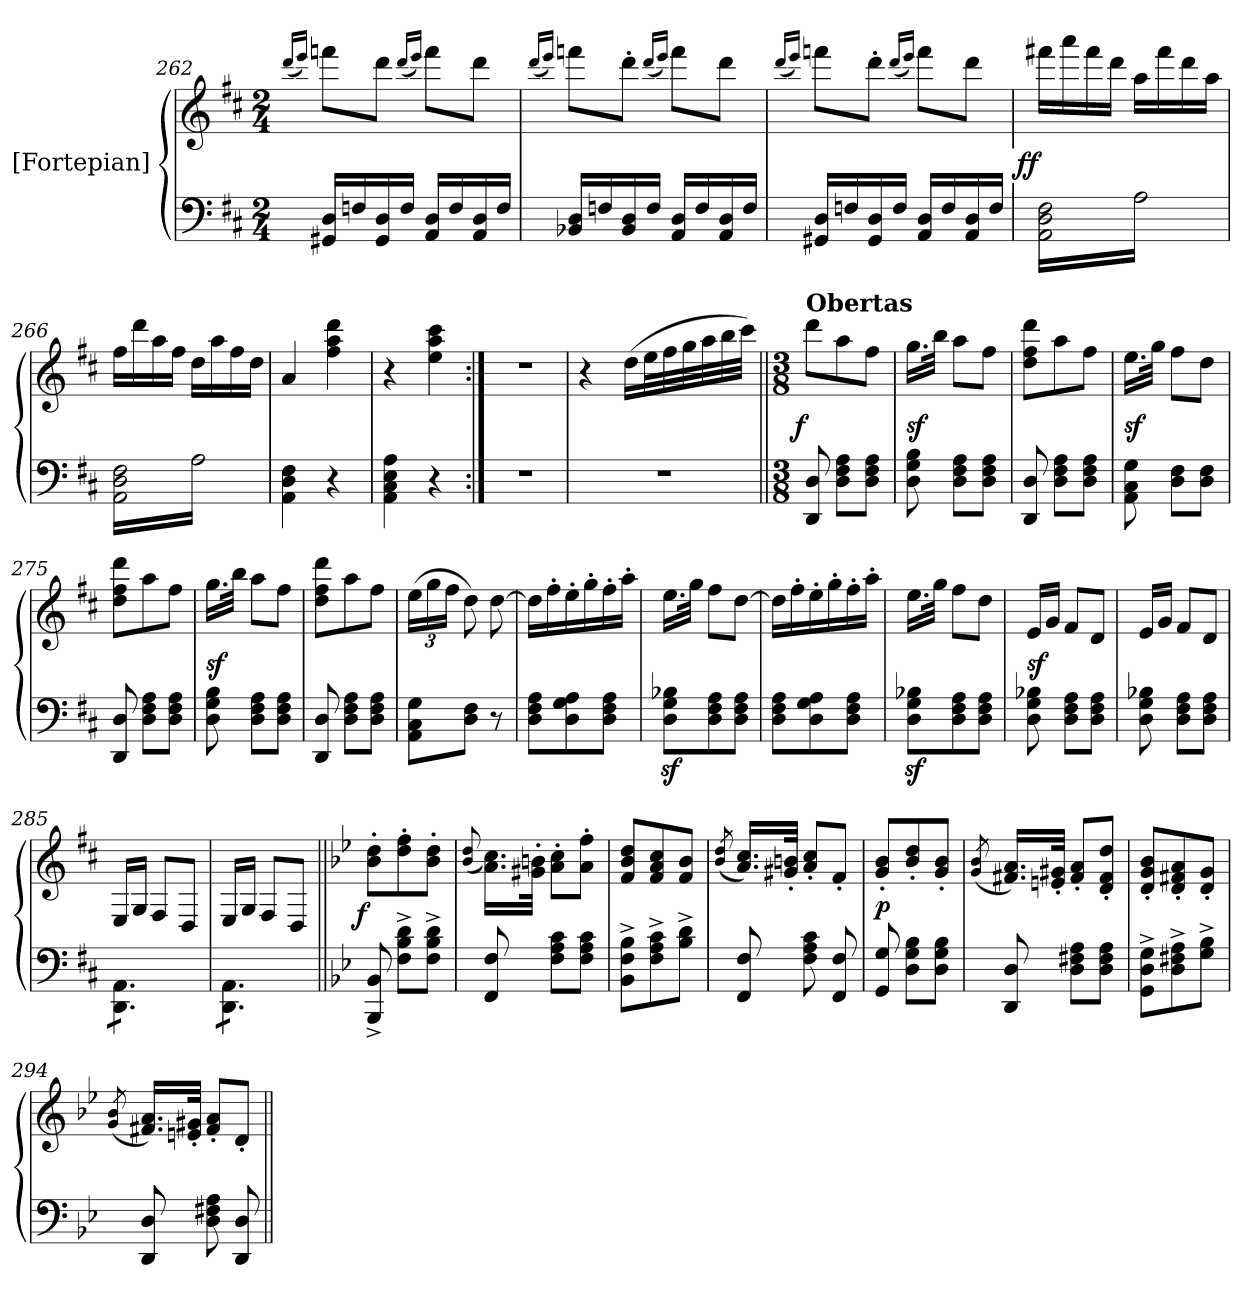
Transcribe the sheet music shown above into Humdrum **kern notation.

**kern	**kern	**dynam
*part1	*part1	*part1
*staff2	*staff1	*staff1/2
*I"[Fortepian]	*	*
*clefF4	*clefG2	*
*k[f#c#]	*k[f#c#]	*
*M2/4	*M2/4	*
=262	=262	=262
.	(16qqddd/LL	.
.	16qqeee/JJ)	.
16GG#X/ 16D/LL	8fffn\L	.
16Fn/	.	.
16GG#/ 16D/	8ddd\J	.
16F/JJ	.	.
.	(16qqddd/LL	.
.	16qqeee/JJ)	.
16AA/ 16D/LL	8fff\L	.
16F/	.	.
16AA/ 16D/	8ddd\J	.
16F/JJ	.	.
=263	=263	=263
.	(16qqddd/LL	.
.	16qqeee/JJ)	.
16BB-X/ 16D/LL	8fffn\L	.
16Fn/	.	.
16BB-/ 16D/	8ddd'\J	.
16F/JJ	.	.
.	(16qqddd/LL	.
.	16qqeee/JJ)	.
16AA/ 16D/LL	8fff\L	.
16F/	.	.
16AA/ 16D/	8ddd\J	.
16F/JJ	.	.
=264	=264	=264
.	(16qqddd/LL	.
.	16qqeee/JJ)	.
16GG#X/ 16D/LL	8fffn\L	.
16Fn/	.	.
16GG#/ 16D/	8ddd'\J	.
16F/JJ	.	.
.	(16qqddd/LL	.
.	16qqeee/JJ)	.
16AA/ 16D/LL	8fff\L	.
16F/	.	.
16AA/ 16D/	8ddd\J	.
16F/JJ	.	.
=265	=265	=265
!	!	!LO:DY:rj
*tremolo	*	*
16AA\ 16D\ 16F#\LL	16fff#X\LL	ff
16A\	16aaa\	.
16AA\ 16D\ 16F#\	16fff#\	.
16A\	16ddd\JJ	.
16AA\ 16D\ 16F#\	16aa\LL	.
16A\	16fff#\	.
16AA\ 16D\ 16F#\	16ddd\	.
16A\JJ	16aa\JJ	.
=266	=266	=266
16AA\ 16D\ 16F#\LL	16ff#\LL	.
16A\	16ddd\	.
16AA\ 16D\ 16F#\	16aa\	.
16A\	16ff#\JJ	.
16AA\ 16D\ 16F#\	16dd\LL	.
16A\	16aa\	.
16AA\ 16D\ 16F#\	16ff#\	.
16A\JJ	16dd\JJ	.
*Xtremolo	*	*
=267	=267	=267
4AA\ 4D\ 4F#\	4a/	.
.	.	.
.	.	.
.	.	.
4r	4ff#\ 4aa\ 4ddd\	.
=268	=268	=268
4AA\ 4C#\ 4E\ 4A\	4r	.
4r	4ee\ 4aa\ 4ccc#\	.
=269:|!	=269:|!	=269:|!
2r	2r	.
=270	=270	=270
2r	4r	.
.	(16dd\LL	.
.	32ee\L	.
.	32ff#\	.
.	32gg\	.
.	32aa\	.
.	32bb\	.
.	32ccc#\JJJ)	.
=271||	=271||	=271||
*M3/8	*M3/8	*
!	!LO:TX:a:B:t=Obertas	!
!	!	!LO:DY:rj
8DD/ 8D/	8ddd\L	f
8D\ 8F#\ 8A\L	8aa\	.
8D\ 8F#\ 8A\J	8ff#\J	.
=272	=272	=272
8D\ 8G\ 8B\	16.gg\LL	sf
.	32bb\JJk	.
8D\ 8F#\ 8A\L	8aa\L	.
8D\ 8F#\ 8A\J	8ff#\J	.
=273	=273	=273
8DD/ 8D/	8dd\ 8ff#\ 8ddd\L	.
8D\ 8F#\ 8A\L	8aa\	.
8D\ 8F#\ 8A\J	8ff#\J	.
=274	=274	=274
8AA\ 8C#\ 8G\	16.ee\LL	sf
.	32gg\JJk	.
8D\ 8F#\L	8ff#\L	.
8D\ 8F#\J	8dd\J	.
=275	=275	=275
8DD/ 8D/	8dd\ 8ff#\ 8ddd\L	.
8D\ 8F#\ 8A\L	8aa\	.
8D\ 8F#\ 8A\J	8ff#\J	.
=276	=276	=276
8D\ 8G\ 8B\	16.gg\LL	sf
.	32bb\JJk	.
8D\ 8F#\ 8A\L	8aa\L	.
8D\ 8F#\ 8A\J	8ff#\J	.
=277	=277	=277
8DD/ 8D/	8dd\ 8ff#\ 8ddd\L	.
8D\ 8F#\ 8A\L	8aa\	.
8D\ 8F#\ 8A\J	8ff#\J	.
=278	=278	=278
8AA\ 8C#\ 8G\L	(24ee\LL	.
.	24gg\	.
.	24ff#\JJ	.
8D\ 8F#\J	8dd\)	.
8r	[8dd\	.
=279	=279	=279
8D\ 8F#\ 8A\L	16dd\LL]	.
.	16ff#'\	.
8D\ 8G\ 8A\	16ee'\	.
.	16gg'\	.
8D\ 8F#\ 8A\J	16ff#'\	.
.	16aa'\JJ	.
=280	=280	=280
8Dz<\ 8Gz<\ 8B-Xz<\L	16.ee\LL	.
.	32gg\JJk	.
8D\ 8F#\ 8A\	8ff#\L	.
8D\ 8F#\ 8A\J	[8dd\J	.
=281	=281	=281
8D\ 8F#\ 8A\L	16dd\LL]	.
.	16ff#'\	.
8D\ 8G\ 8A\	16ee'\	.
.	16gg'\	.
8D\ 8F#\ 8A\J	16ff#'\	.
.	16aa'\JJ	.
=282	=282	=282
8Dz<\ 8Gz<\ 8B-Xz<\L	16.ee\LL	.
.	32gg\JJk	.
8D\ 8F#\ 8A\	8ff#\L	.
8D\ 8F#\ 8A\J	8dd\J	.
=283	=283	=283
8D\ 8G\ 8B-X\	16e/LL	sf
.	16g/JJ	.
8D\ 8F#\ 8A\L	8f#/L	.
8D\ 8F#\ 8A\J	8d/J	.
=284	=284	=284
8D\ 8G\ 8B-X\	16e/LL	.
.	16g/JJ	.
8D\ 8F#\ 8A\L	8f#/L	.
8D\ 8F#\ 8A\J	8d/J	.
=285	=285	=285
*tremolo	*	*
8DD\ 8AA\L	16E/LL	.
.	16G/JJ	.
8DD\ 8AA\	8F#/L	.
8DD\ 8AA\J	8D/J	.
=286	=286	=286
8DD\ 8AA\L	16E/LL	.
.	16G/JJ	.
8DD\ 8AA\	8F#/L	.
8DD\ 8AA\J	8D/J	.
*Xtremolo	*	*
=287||	=287||	=287||
*k[b-e-]	*k[b-e-]	*
*B-:	*B-:	*
!	!	!LO:DY:rj
8BBB-^>/ 8BB-^>/	8b-'\ 8dd'\L	f
8F^>\ 8B-^>\ 8d^>\L	8dd'\ 8ff'\	.
8F^>\ 8B-^>\ 8d^>\J	8b-'\ 8dd'\J	.
=288	=288	=288
.	(8qqb-/ 8qqdd/	.
8FF/ 8F/	16.a\ 16.cc\LL)	.
.	32g#X'\ 32bn'\JJk	.
8F\ 8A\ 8c\L	8a'\ 8cc'\L	.
8F\ 8A\ 8c\J	8a'\ 8ff'\J	.
=289	=289	=289
8BB-^\ 8F^\ 8B-^\L	8f/ 8b-/ 8dd/L	.
8F^\ 8A^\ 8c^\	8f/ 8a/ 8cc/	.
8B-^\ 8d^\J	8f/ 8b-/J	.
=290	=290	=290
.	(8qb-/ 8qdd/	.
8FF/ 8F/	16.a/ 16.cc/LL)	.
.	32g#X'/ 32bn'/JJk	.
8F\ 8A\ 8c\	8a'/ 8cc'/L	.
8FF/ 8F/	8f'/J	.
=291	=291	=291
8GG/ 8G/	8g'/ 8b-'/L	p
8D\ 8G\ 8B-\L	8b-'/ 8dd'/	.
8D\ 8G\ 8B-\J	8g'/ 8b-'/J	.
=292	=292	=292
.	(8qg/ 8qb-/	.
8DD/ 8D/	16.f#X/ 16.a/LL)	.
.	32en'/ 32g#X'/JJk	.
8D\ 8F#X\ 8A\L	8f#'/ 8a'/L	.
8D\ 8F#\ 8A\J	8d'/ 8f#'/ 8dd'/J	.
=293	=293	=293
8GG^\ 8D^\ 8G^\L	8d'/ 8g'/ 8b-'/L	.
8D^\ 8F#X^\ 8A^\	8d'/ 8f#X'/ 8a'/	.
8G^\ 8B-^\J	8d'/ 8g'/J	.
=294	=294	=294
.	(8qg/ 8qb-/	.
8DD/ 8D/	16.f#X/ 16.a/LL)	.
.	32en'/ 32g#X'/JJk	.
8D\ 8F#X\ 8A\	8f#'/ 8a'/L	.
8DD/ 8D/	8d'/J	.
=||	=||	=||
*-	*-	*-
